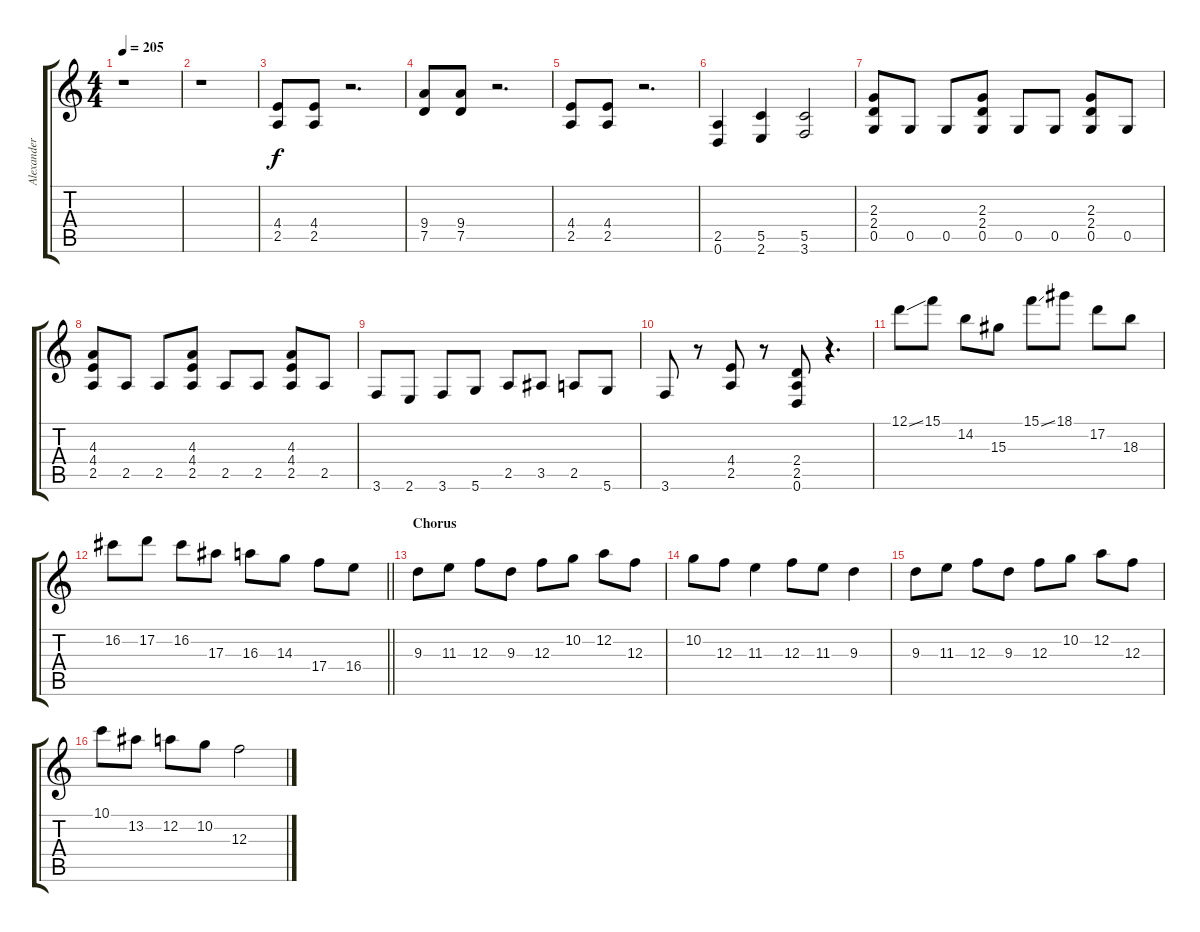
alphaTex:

\track ("Alexander Kuoppala" "Alexander ") {instrument distortionguitar}
\staff {score tabs}
\tuning (D4 A3 F3 C3 G2 D2) {hide}
\ts (4 4)
\tempo 205
\clef g2
\ks c
r.1{dy f} |
r.1 |
(4.4 2.5).8 (4.4 2.5).8 r.2{d} |
(9.4 7.5).8 (9.4 7.5).8 r.2{d} |
(4.4 2.5).8 (4.4 2.5).8 r.2{d} |
(2.5 0.6).4 (5.5 2.6).4 (5.5 3.6).2 |
(2.3 2.4 0.5).8 0.5.8 0.5.8 (2.3 2.4 0.5).8 0.5.8 0.5.8 (2.3 2.4 0.5).8 0.5.8 |
(4.3 4.4 2.5).8 2.5.8 2.5.8 (4.3 4.4 2.5).8 2.5.8 2.5.8 (4.3 4.4 2.5).8 2.5.8 |
3.6.8 2.6.8 3.6.8 5.6.8 2.5.8 3.5.8 2.5.8 5.6.8 |
3.6.8 r.8 (4.4 2.5).8 r.8 (2.4 2.5 0.6).8 r.4{d} |
12.1{ss}.8 15.1.8 14.2.8 15.3.8 15.1{ss}.8 18.1.8 17.2.8 18.3.8 |
\barLineRight lightlight
16.2.8 17.2.8 16.2.8 17.3.8 16.3.8 14.3.8 17.4.8 16.4.8 |
\section ("" "Chorus")
9.3.8 11.3.8 12.3.8 9.3.8 12.3.8 10.2.8 12.2.8 12.3.8 |
10.2.8 12.3.8 11.3.4 12.3.8 11.3.8 9.3.4 |
9.3.8 11.3.8 12.3.8 9.3.8 12.3.8 10.2.8 12.2.8 12.3.8 |
10.1.8 13.2.8 12.2.8 10.2.8 12.3.2
